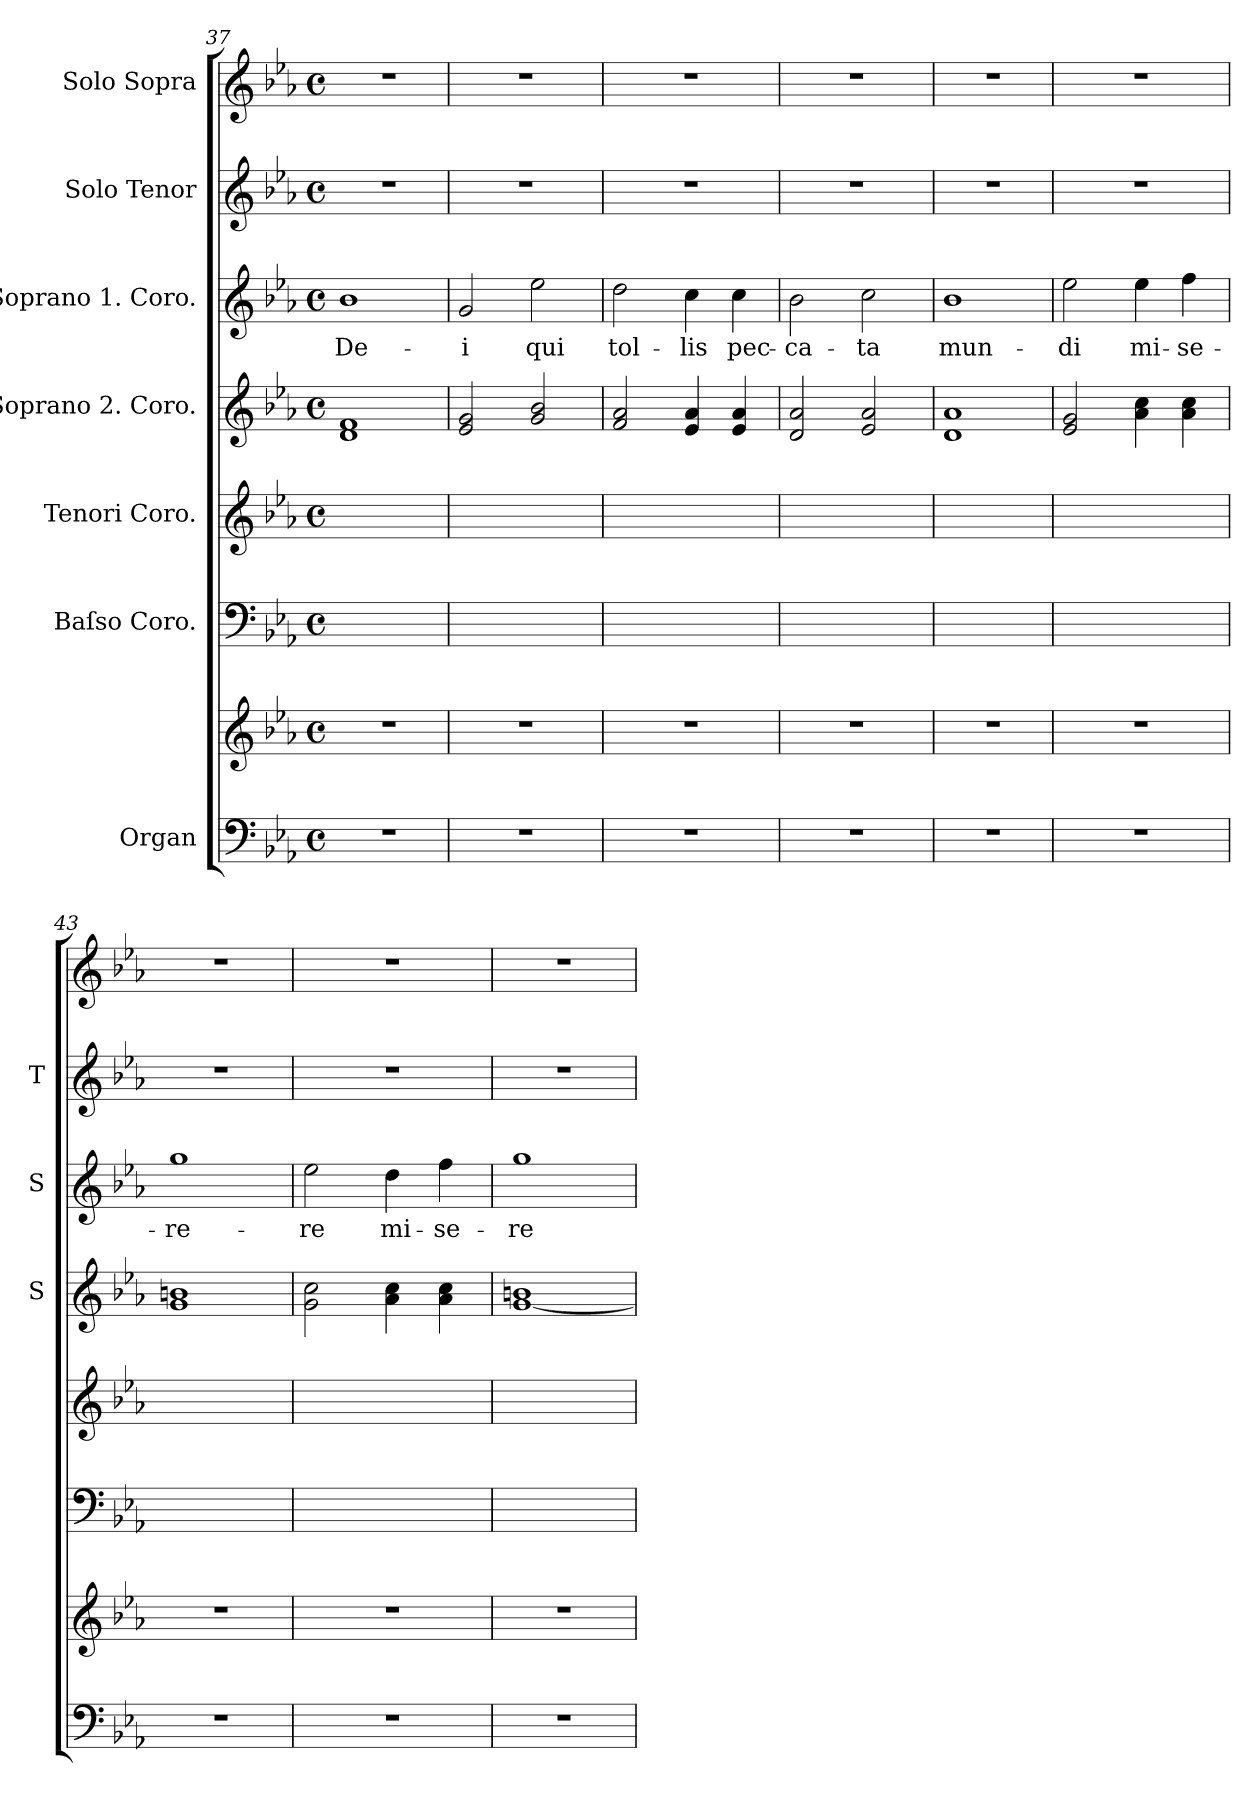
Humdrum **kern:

**kern	**kern	**kern	**kern	**kern	**kern	**text	**kern	**kern
*part7	*part7	*part6	*part5	*part4	*part3	*part3	*part2	*part1
*staff8	*staff7	*staff6	*staff5	*staff4	*staff3	*staff3	*staff2	*staff1
*I"Organ	*	*I"Baſso Coro.	*I"Tenori Coro.	*I"Soprano 2. Coro.	*I"Soprano 1. Coro.	*	*I"Solo Tenor	*I"Solo Sopra
*	*	*	*	*I'S	*I'S	*	*I'T	*
*clefF4	*clefG2	*clefF4	*clefG2	*clefG2	*clefG2	*	*clefG2	*clefG2
*k[b-e-a-]	*k[b-e-a-]	*k[b-e-a-]	*k[b-e-a-]	*k[b-e-a-]	*k[b-e-a-]	*	*k[b-e-a-]	*k[b-e-a-]
*M4/4	*M4/4	*M4/4	*M4/4	*M4/4	*M4/4	*	*M4/4	*M4/4
*met(c)	*met(c)	*met(c)	*met(c)	*met(c)	*met(c)	*	*met(c)	*met(c)
=37	=37	=37	=37	=37	=37	=37	=37	=37
1r	1r	1ryy	1ryy	1d 1f	1b-	De-	1r	1r
=38	=38	=38	=38	=38	=38	=38	=38	=38
1r	1r	1ryy	1ryy	2e-/ 2g/	2g/	-i	1r	1r
.	.	.	.	2g/ 2b-/	2ee-\	qui	.	.
=39	=39	=39	=39	=39	=39	=39	=39	=39
1r	1r	1ryy	1ryy	2f/ 2a-/	2dd\	tol-	1r	1r
.	.	.	.	4e-/ 4a-/	4cc\	-lis	.	.
.	.	.	.	4e-/ 4a-/	4cc\	pec-	.	.
=40	=40	=40	=40	=40	=40	=40	=40	=40
1r	1r	1ryy	1ryy	2d/ 2a-/	2b-\	-ca-	1r	1r
.	.	.	.	2e-/ 2a-/	2cc\	-ta	.	.
=41	=41	=41	=41	=41	=41	=41	=41	=41
1r	1r	1ryy	1ryy	1d 1a-	1b-	mun-	1r	1r
=42	=42	=42	=42	=42	=42	=42	=42	=42
1r	1r	1ryy	1ryy	2e-/ 2g/	2ee-\	-di	1r	1r
.	.	.	.	4a-\ 4cc\	4ee-\	mi-	.	.
.	.	.	.	4a-\ 4cc\	4ff\	-se-	.	.
=43	=43	=43	=43	=43	=43	=43	=43	=43
1r	1r	1ryy	1ryy	1g 1bn	1gg	-re-	1r	1r
=44	=44	=44	=44	=44	=44	=44	=44	=44
1r	1r	1ryy	1ryy	2g\ 2cc\	2ee-\	-re	1r	1r
.	.	.	.	4a-\ 4cc\	4dd\	mi-	.	.
.	.	.	.	4a-\ 4cc\	4ff\	-se-	.	.
=45	=45	=45	=45	=45	=45	=45	=45	=45
*	*	*	*	*^	*	*	*	*
1r	1r	1ryy	1ryy	1bn	[1g	1gg	-re-	1r	1r
*	*	*	*	*v	*v	*	*	*	*
=	=	=	=	=	=	=	=	=
*-	*-	*-	*-	*-	*-	*-	*-	*-
